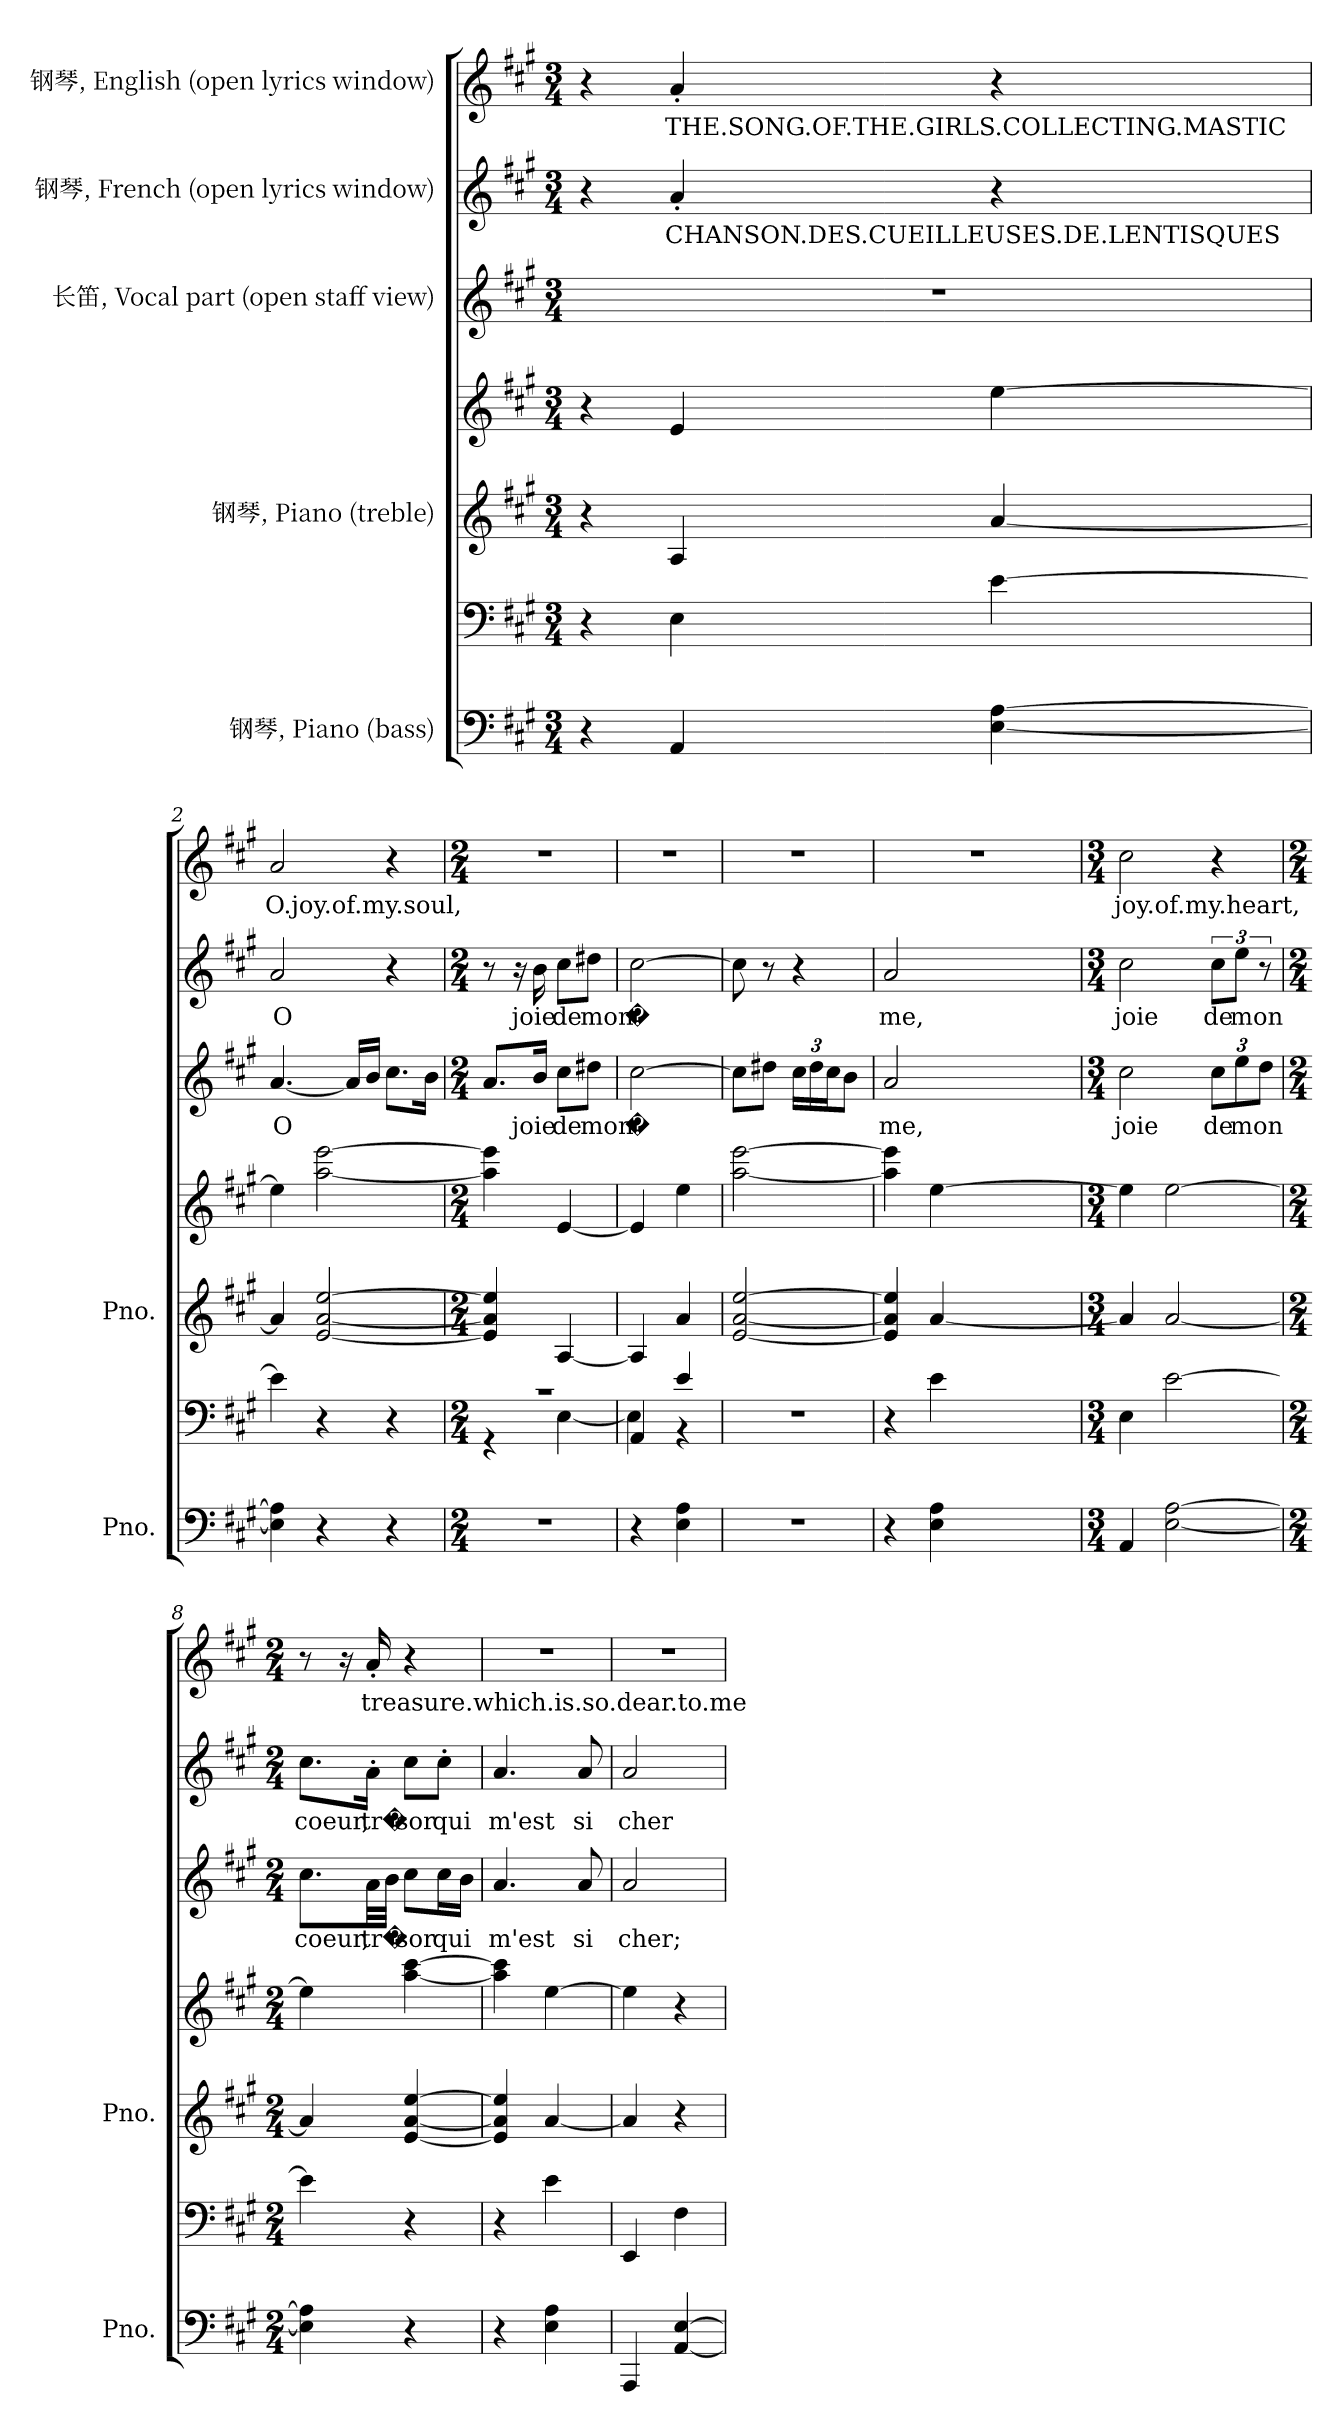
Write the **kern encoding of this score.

**kern	**kern	**kern	**kern	**kern	**text	**kern	**text	**kern	**text
*part5	*part5	*part4	*part4	*part3	*part3	*part2	*part2	*part1	*part1
*staff7	*staff6	*staff5	*staff4	*staff3	*staff3	*staff2	*staff2	*staff1	*staff1
*I"钢琴, Piano (bass)	*	*I"钢琴, Piano (treble)	*	*I"长笛, Vocal part (open staff view)	*	*I"钢琴, French (open lyrics window)	*	*I"钢琴, English (open lyrics window)	*
*I'Pno.	*	*I'Pno.	*	*	*	*	*	*	*
*clefF4	*clefF4	*clefG2	*clefG2	*clefG2	*	*clefG2	*	*clefG2	*
*k[f#c#g#]	*k[f#c#g#]	*k[f#c#g#]	*k[f#c#g#]	*k[f#c#g#]	*	*k[f#c#g#]	*	*k[f#c#g#]	*
*M3/4	*M3/4	*M3/4	*M3/4	*M3/4	*	*M3/4	*	*M3/4	*
*MM60	*MM60	*MM60	*MM60	*MM60	*	*MM60	*	*MM60	*
=1	=1	=1	=1	=1	=1	=1	=1	=1	=1
4r	4r	4r	4r	2.r	.	4r	.	4r	.
4AA/	4E\	4A/	4e/	.	.	4a'/	CHANSON.DES.CUEILLEUSES.DE.LENTISQUES	4a'/	THE.SONG.OF.THE.GIRLS.COLLECTING.MASTIC
[4E\ [4A\	[4e\	[4a/	[4ee\	.	.	4r	.	4r	.
!!LO:PB:g=z
=2	=2	=2	=2	=2	=2	=2	=2	=2	=2
4E\] 4A\]	4e\]	4a/]	4ee\]	[4.a/	O	2a/	O	2a/	O.joy.of.my.soul,
4r	4r	[2e/ [2a/ [2ee/	[2aa\ [2eee\	.	.	.	.	.	.
.	.	.	.	16a/LL]	.	.	.	.	.
.	.	.	.	16b/JJ	.	.	.	.	.
4r	4r	.	.	8.cc#\L	.	4r	.	4r	.
.	.	.	.	16b\Jk	.	.	.	.	.
=3	=3	=3	=3	=3	=3	=3	=3	=3	=3
*M2/4	*M2/4	*M2/4	*M2/4	*M2/4	*	*M2/4	*	*M2/4	*
*	*^	*	*	*	*	*	*	*	*
2r	2r	4r	4e/] 4a/] 4ee/]	4aa\] 4eee\]	8.a/L	.	8r	.	2r	.
.	.	.	.	.	.	.	16r	.	.	.
.	.	.	.	.	16b/Jk	joie	16b\	joie	.	.
.	.	[4E\	[4A/	[4e/	8cc#\L	de	8cc#\L	de	.	.
.	.	.	.	.	8dd#X\J	mon	8dd#X\J	mon	.	.
=4	=4	=4	=4	=4	=4	=4	=4	=4	=4	=4
4r	4AA/	4E\]	4A/]	4e/]	[2cc#\	�	[2cc#\	�	2r	.
4E\ 4A\	4e/	4r	4a/	4ee\	.	.	.	.	.	.
*	*v	*v	*	*	*	*	*	*	*	*
=5	=5	=5	=5	=5	=5	=5	=5	=5	=5
2r	2r	[2e/ [2a/ [2ee/	[2aa\ [2eee\	8cc#\L]	.	8cc#\]	.	2r	.
.	.	.	.	8dd#X\J	.	8r	.	.	.
*	*	*	*	*Xbrackettup	*	*	*	*	*
.	.	.	.	24cc#\LL	.	4r	.	.	.
.	.	.	.	24dd#\	.	.	.	.	.
.	.	.	.	24cc#\J	.	.	.	.	.
.	.	.	.	8b\J	.	.	.	.	.
=6	=6	=6	=6	=6	=6	=6	=6	=6	=6
4r	4r	4e/] 4a/] 4ee/]	4aa\] 4eee\]	2a/	me,	2a/	me,	2r	.
4E\ 4A\	4e\	[4a/	[4ee\	.	.	.	.	.	.
!!LO:PB:g=z
=7	=7	=7	=7	=7	=7	=7	=7	=7	=7
*M3/4	*M3/4	*M3/4	*M3/4	*M3/4	*	*M3/4	*	*M3/4	*
4AA/	4E\	4a/]	4ee\]	2cc#\	joie	2cc#\	joie	2cc#\	joy.of.my.heart,
[2E\ [2A\	[2e\	[2a/	[2ee\	.	.	.	.	.	.
.	.	.	.	12cc#\L	de	12cc#\L	de	4r	.
.	.	.	.	12ee\	mon	12ee\J	mon	.	.
.	.	.	.	12dd\J	.	12r	.	.	.
=8	=8	=8	=8	=8	=8	=8	=8	=8	=8
*M2/4	*M2/4	*M2/4	*M2/4	*M2/4	*	*M2/4	*	*M2/4	*
4E\] 4A\]	4e\]	4a/]	4ee\]	8.cc#\L	coeur,	8.cc#\L	coeur,	8r	.
.	.	.	.	.	.	.	.	16r	.
.	.	.	.	32a\LL	tr�	16a'\Jk	tr�	16a'/	treasure.which.is.so.dear.to.me
.	.	.	.	32b\JJJ	.	.	.	.	.
4r	4r	[4e/ [4a/ [4ee/	[4aa\ [4ccc#\	8cc#\L	sor	8cc#\L	sor	4r	.
.	.	.	.	16cc#\L	qui	8cc#'\J	qui	.	.
.	.	.	.	16b\JJ	.	.	.	.	.
!!LO:PB:g=z
=9	=9	=9	=9	=9	=9	=9	=9	=9	=9
4r	4r	4e/] 4a/] 4ee/]	4aa\] 4ccc#\]	4.a/	m'est	4.a/	m'est	2r	.
4E\ 4A\	4e\	[4a/	[4ee\	.	.	.	.	.	.
.	.	.	.	8a/	si	8a/	si	.	.
=10	=10	=10	=10	=10	=10	=10	=10	=10	=10
4AAA/	4EE/	4a/]	4ee\]	2a/	cher;	2a/	cher	2r	.
[4AA/ [4E/	4F#\	4r	4r	.	.	.	.	.	.
=	=	=	=	=	=	=	=	=	=
*-	*-	*-	*-	*-	*-	*-	*-	*-	*-
